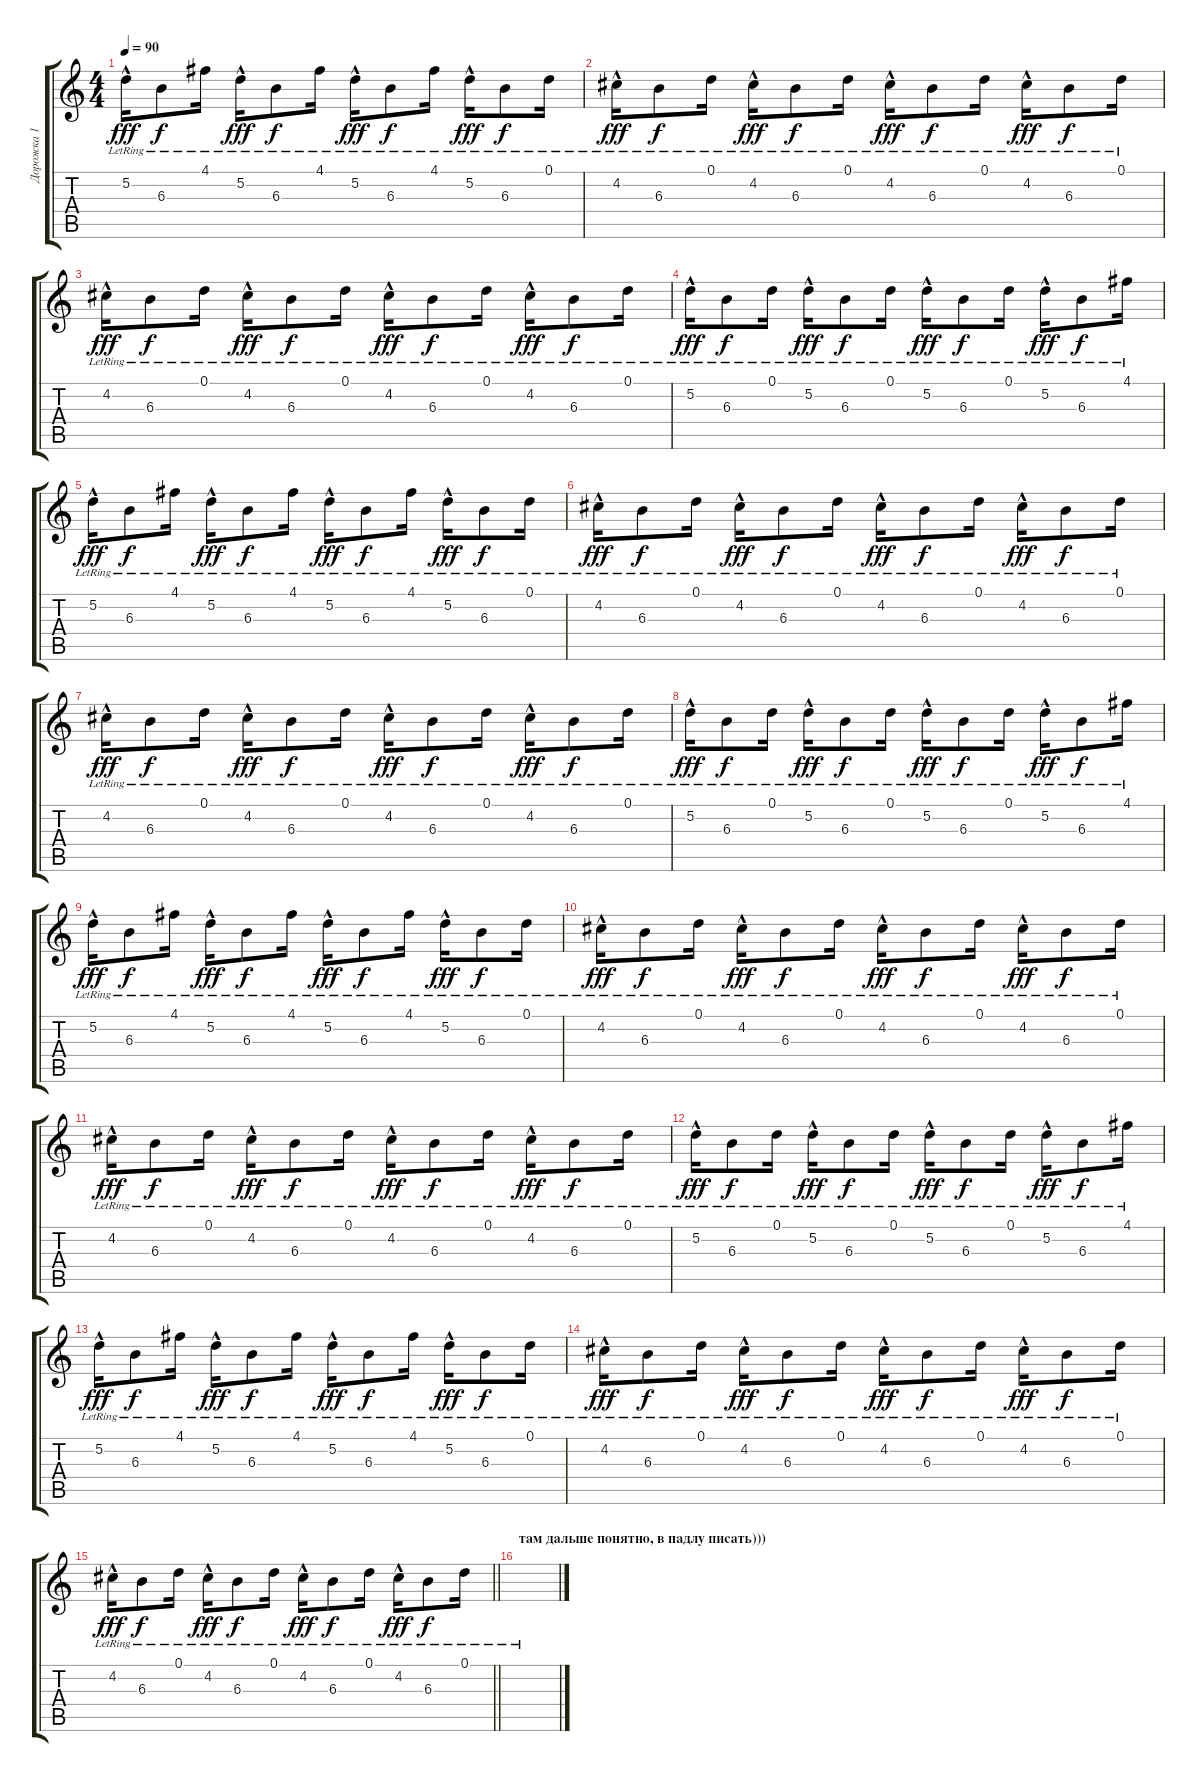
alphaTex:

\track ("Дорожка 1" "Дорожка 1") {instrument distortionguitar}
\staff {score tabs}
\tuning (D4 A3 F3 C3 G2 C2) {hide}
\ts (4 4)
\tempo 90
\clef g2
\ks c
5.2{hac lr}.16{dy fff} 6.3{lr}.8{dy f} 4.1{lr}.16 5.2{hac lr}.16{dy fff} 6.3{lr}.8{dy f} 4.1{lr}.16 5.2{hac lr}.16{dy fff} 6.3{lr}.8{dy f} 4.1{lr}.16 5.2{hac lr}.16{dy fff} 6.3{lr}.8{dy f} 0.1{lr}.16 |
4.2{hac lr}.16{dy fff} 6.3{lr}.8{dy f} 0.1{lr}.16 4.2{hac lr}.16{dy fff} 6.3{lr}.8{dy f} 0.1{lr}.16 4.2{hac lr}.16{dy fff} 6.3{lr}.8{dy f} 0.1{lr}.16 4.2{hac lr}.16{dy fff} 6.3{lr}.8{dy f} 0.1{lr}.16 |
4.2{hac lr}.16{dy fff} 6.3{lr}.8{dy f} 0.1{lr}.16 4.2{hac lr}.16{dy fff} 6.3{lr}.8{dy f} 0.1{lr}.16 4.2{hac lr}.16{dy fff} 6.3{lr}.8{dy f} 0.1{lr}.16 4.2{hac lr}.16{dy fff} 6.3{lr}.8{dy f} 0.1{lr}.16 |
5.2{hac lr}.16{dy fff} 6.3{lr}.8{dy f} 0.1{lr}.16 5.2{hac lr}.16{dy fff} 6.3{lr}.8{dy f} 0.1{lr}.16 5.2{hac lr}.16{dy fff} 6.3{lr}.8{dy f} 0.1{lr}.16 5.2{hac lr}.16{dy fff} 6.3{lr}.8{dy f} 4.1{lr}.16 |
5.2{hac lr}.16{dy fff} 6.3{lr}.8{dy f} 4.1{lr}.16 5.2{hac lr}.16{dy fff} 6.3{lr}.8{dy f} 4.1{lr}.16 5.2{hac lr}.16{dy fff} 6.3{lr}.8{dy f} 4.1{lr}.16 5.2{hac lr}.16{dy fff} 6.3{lr}.8{dy f} 0.1{lr}.16 |
4.2{hac lr}.16{dy fff} 6.3{lr}.8{dy f} 0.1{lr}.16 4.2{hac lr}.16{dy fff} 6.3{lr}.8{dy f} 0.1{lr}.16 4.2{hac lr}.16{dy fff} 6.3{lr}.8{dy f} 0.1{lr}.16 4.2{hac lr}.16{dy fff} 6.3{lr}.8{dy f} 0.1{lr}.16 |
4.2{hac lr}.16{dy fff} 6.3{lr}.8{dy f} 0.1{lr}.16 4.2{hac lr}.16{dy fff} 6.3{lr}.8{dy f} 0.1{lr}.16 4.2{hac lr}.16{dy fff} 6.3{lr}.8{dy f} 0.1{lr}.16 4.2{hac lr}.16{dy fff} 6.3{lr}.8{dy f} 0.1{lr}.16 |
5.2{hac lr}.16{dy fff} 6.3{lr}.8{dy f} 0.1{lr}.16 5.2{hac lr}.16{dy fff} 6.3{lr}.8{dy f} 0.1{lr}.16 5.2{hac lr}.16{dy fff} 6.3{lr}.8{dy f} 0.1{lr}.16 5.2{hac lr}.16{dy fff} 6.3{lr}.8{dy f} 4.1{lr}.16 |
5.2{hac lr}.16{dy fff} 6.3{lr}.8{dy f} 4.1{lr}.16 5.2{hac lr}.16{dy fff} 6.3{lr}.8{dy f} 4.1{lr}.16 5.2{hac lr}.16{dy fff} 6.3{lr}.8{dy f} 4.1{lr}.16 5.2{hac lr}.16{dy fff} 6.3{lr}.8{dy f} 0.1{lr}.16 |
4.2{hac lr}.16{dy fff} 6.3{lr}.8{dy f} 0.1{lr}.16 4.2{hac lr}.16{dy fff} 6.3{lr}.8{dy f} 0.1{lr}.16 4.2{hac lr}.16{dy fff} 6.3{lr}.8{dy f} 0.1{lr}.16 4.2{hac lr}.16{dy fff} 6.3{lr}.8{dy f} 0.1{lr}.16 |
4.2{hac lr}.16{dy fff} 6.3{lr}.8{dy f} 0.1{lr}.16 4.2{hac lr}.16{dy fff} 6.3{lr}.8{dy f} 0.1{lr}.16 4.2{hac lr}.16{dy fff} 6.3{lr}.8{dy f} 0.1{lr}.16 4.2{hac lr}.16{dy fff} 6.3{lr}.8{dy f} 0.1{lr}.16 |
5.2{hac lr}.16{dy fff} 6.3{lr}.8{dy f} 0.1{lr}.16 5.2{hac lr}.16{dy fff} 6.3{lr}.8{dy f} 0.1{lr}.16 5.2{hac lr}.16{dy fff} 6.3{lr}.8{dy f} 0.1{lr}.16 5.2{hac lr}.16{dy fff} 6.3{lr}.8{dy f} 4.1{lr}.16 |
5.2{hac lr}.16{dy fff} 6.3{lr}.8{dy f} 4.1{lr}.16 5.2{hac lr}.16{dy fff} 6.3{lr}.8{dy f} 4.1{lr}.16 5.2{hac lr}.16{dy fff} 6.3{lr}.8{dy f} 4.1{lr}.16 5.2{hac lr}.16{dy fff} 6.3{lr}.8{dy f} 0.1{lr}.16 |
4.2{hac lr}.16{dy fff} 6.3{lr}.8{dy f} 0.1{lr}.16 4.2{hac lr}.16{dy fff} 6.3{lr}.8{dy f} 0.1{lr}.16 4.2{hac lr}.16{dy fff} 6.3{lr}.8{dy f} 0.1{lr}.16 4.2{hac lr}.16{dy fff} 6.3{lr}.8{dy f} 0.1{lr}.16 |
\barLineRight lightlight
4.2{hac lr}.16{dy fff} 6.3{lr}.8{dy f} 0.1{lr}.16 4.2{hac lr}.16{dy fff} 6.3{lr}.8{dy f} 0.1{lr}.16 4.2{hac lr}.16{dy fff} 6.3{lr}.8{dy f} 0.1{lr}.16 4.2{hac lr}.16{dy fff} 6.3{lr}.8{dy f} 0.1{lr}.16 |
\section ("" "там дальше понятно, в падлу писать)))")
